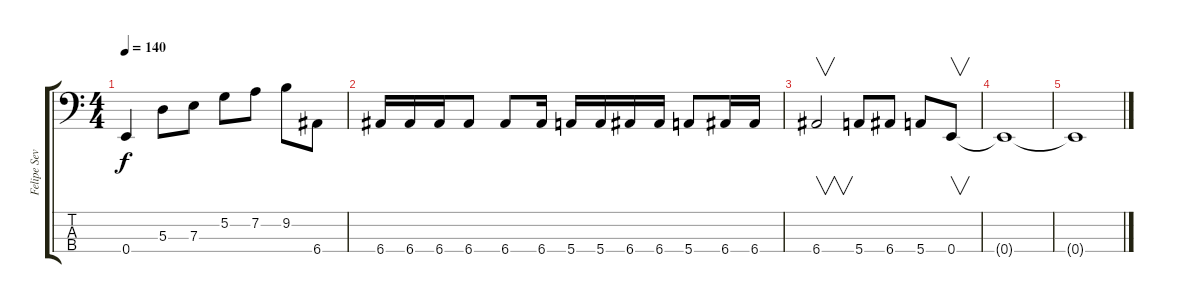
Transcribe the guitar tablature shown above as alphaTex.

\track ("Felipe Severino" "Felipe Sev") {instrument electricbassfinger}
\staff {score tabs}
\tuning (G2 D2 A1 E1) {hide}
\ts (4 4)
\tempo 140
\clef f4
\ks c
0.4.4{dy f} 5.3.8 7.3.8 5.2.8 7.2.8 9.2.8 6.4.8 |
6.4.16 6.4.16 6.4.16 6.4.8 6.4.8 6.4.16 5.4.16 5.4.16 6.4.16 6.4.16 5.4.8 6.4.16 6.4.16 |
6.4.2{v} 5.4.8 6.4.8 5.4.8 0.4.8{v} |
0.4{t}.1 |
0.4{t}.1
